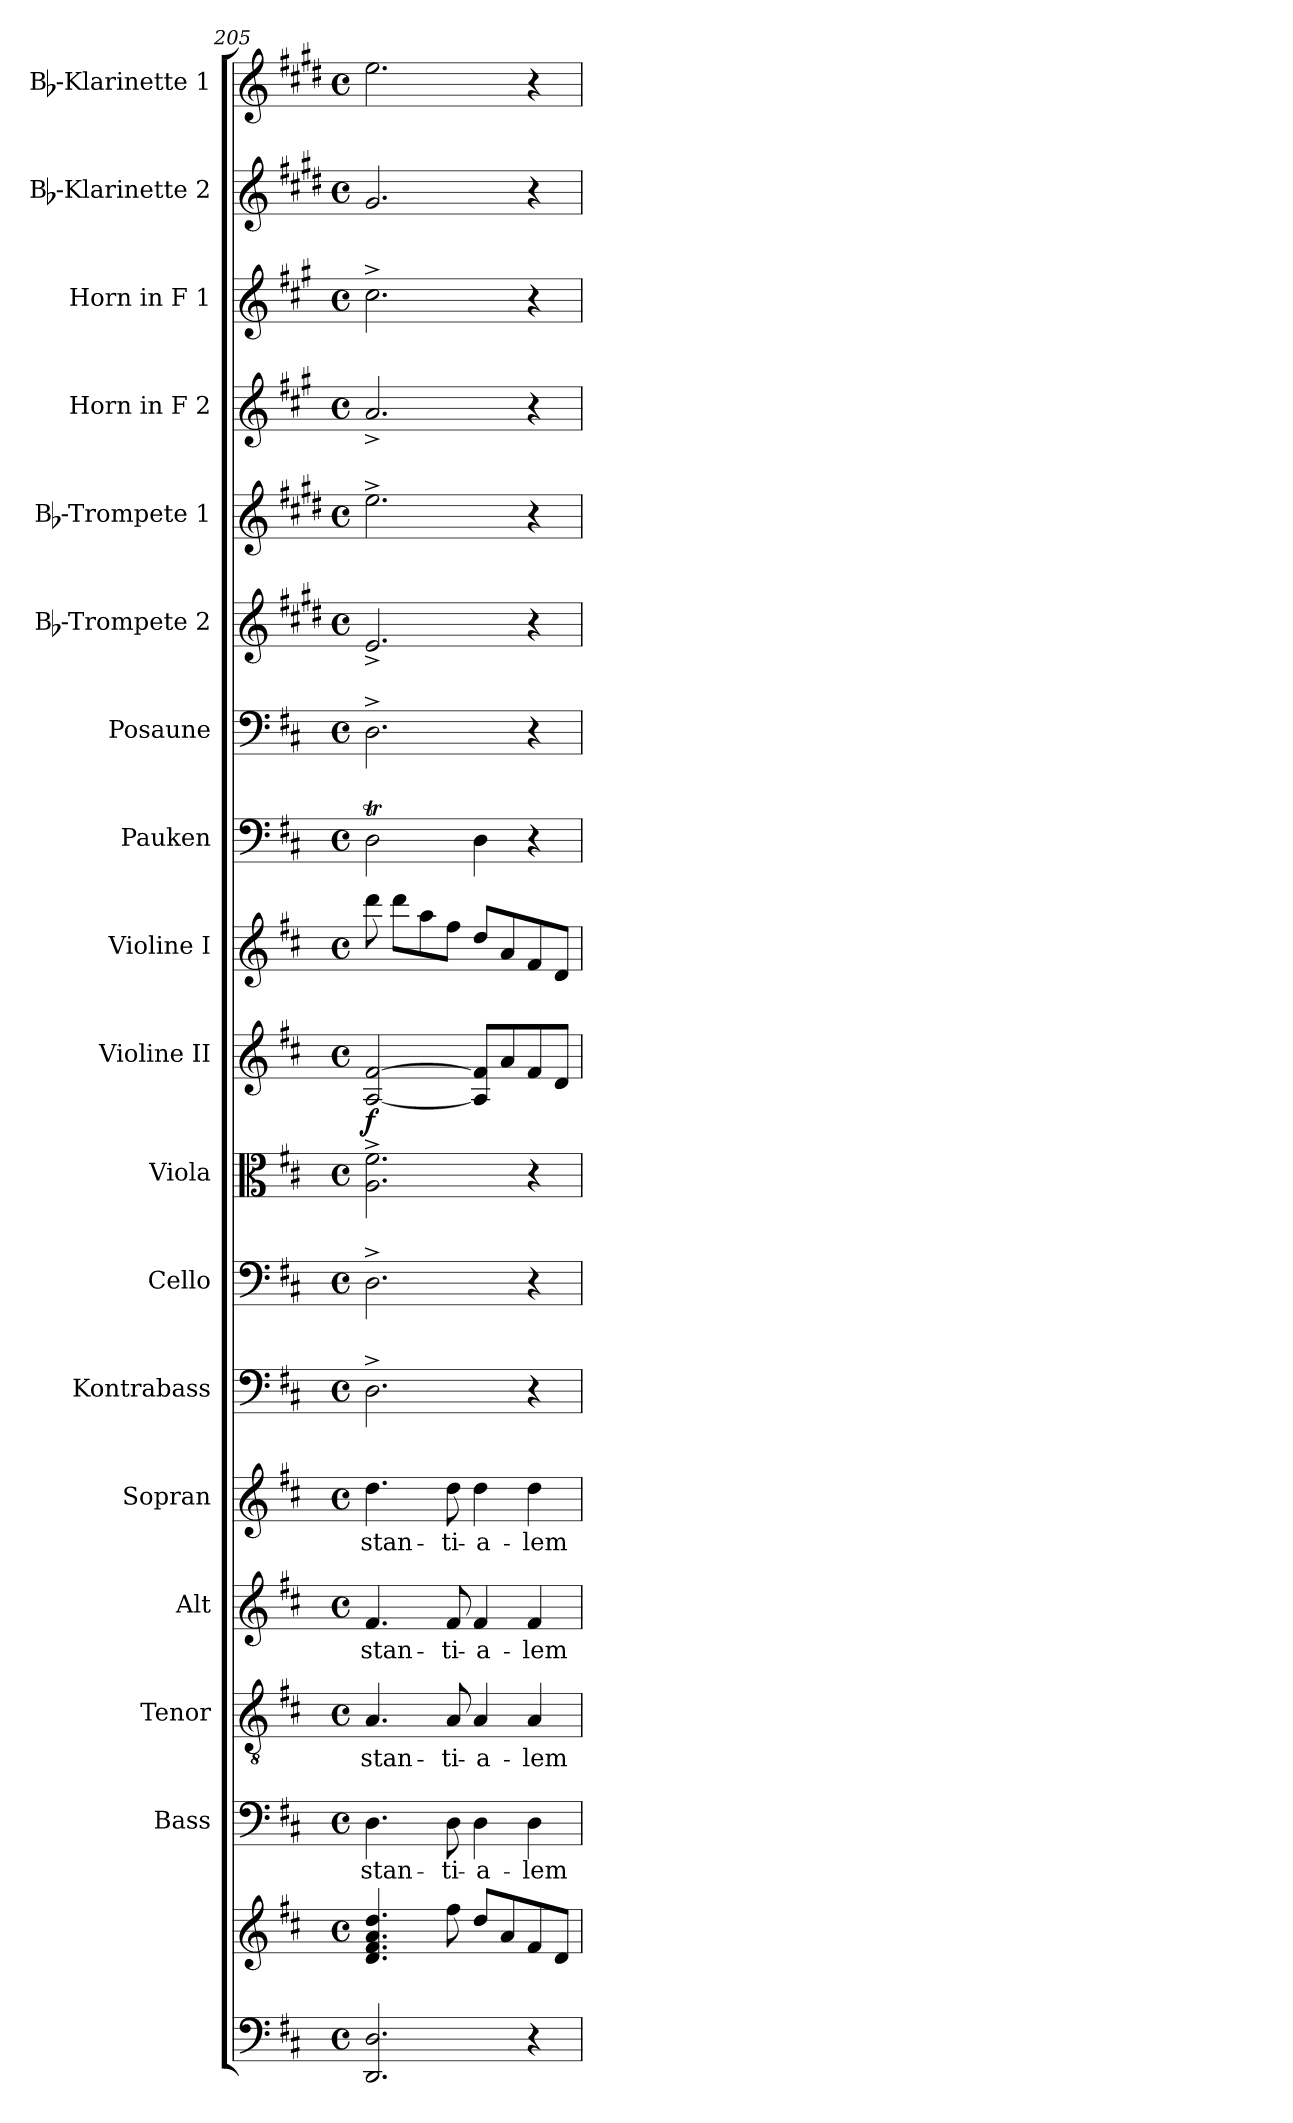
**kern	**kern	**kern	**text	**kern	**text	**kern	**text	**kern	**text	**kern	**kern	**kern	**kern	**dynam	**kern	**kern	**kern	**kern	**kern	**kern	**kern	**kern	**kern
*part18	*part18	*part17	*part17	*part16	*part16	*part15	*part15	*part14	*part14	*part13	*part12	*part11	*part10	*part10	*part9	*part8	*part7	*part6	*part5	*part4	*part3	*part2	*part1
*staff19	*staff18	*staff17	*staff17	*staff16	*staff16	*staff15	*staff15	*staff14	*staff14	*staff13	*staff12	*staff11	*staff10	*staff10	*staff9	*staff8	*staff7	*staff6	*staff5	*staff4	*staff3	*staff2	*staff1
*	*	*I"Bass	*	*I"Tenor	*	*I"Alt	*	*I"Sopran	*	*I"Kontrabass	*I"Cello	*I"Viola	*I"Violine II	*	*I"Violine I	*I"Pauken	*I"Posaune	*I"Bb-Trompete 2	*I"Bb-Trompete 1	*I"Horn in F 2	*I"Horn in F 1	*I"Bb-Klarinette 2	*I"Bb-Klarinette 1
*	*	*I'B.	*	*I'T.	*	*I'A.	*	*I'S.	*	*I'Kb.	*	*I'Vla.	*I'Vl. II	*	*I'Vl. I	*I'Pk.	*I'Pos.	*I'Bb Trp. 2	*I'Bb Trp. 1	*	*	*I'Bb Kl. 2	*I'Bb Kl. 1
!!LO:PB:g=z
*clefF4	*clefG2	*clefF4	*	*clefGv2	*	*clefG2	*	*clefG2	*	*clefF4	*clefF4	*clefC3	*clefG2	*	*clefG2	*clefF4	*clefF4	*clefG2	*clefG2	*clefG2	*clefG2	*clefG2	*clefG2
*	*	*	*	*	*	*	*	*	*	*ITrd7c12	*	*	*	*	*	*	*	*ITrd1c2	*ITrd1c2	*ITrd4c7	*ITrd4c7	*ITrd1c2	*ITrd1c2
*k[f#c#]	*k[f#c#]	*k[f#c#]	*	*k[f#c#]	*	*k[f#c#]	*	*k[f#c#]	*	*k[f#c#]	*k[f#c#]	*k[f#c#]	*k[f#c#]	*	*k[f#c#]	*k[f#c#]	*k[f#c#]	*k[f#c#]	*k[f#c#]	*k[f#c#]	*k[f#c#]	*k[f#c#]	*k[f#c#]
*D:	*D:	*D:	*	*D:	*	*D:	*	*D:	*	*D:	*D:	*D:	*D:	*	*D:	*D:	*D:	*D:	*D:	*D:	*D:	*D:	*D:
*M4/4	*M4/4	*M4/4	*	*M4/4	*	*M4/4	*	*M4/4	*	*M4/4	*M4/4	*M4/4	*M4/4	*	*M4/4	*M4/4	*M4/4	*M4/4	*M4/4	*M4/4	*M4/4	*M4/4	*M4/4
*met(c)	*met(c)	*met(c)	*	*met(c)	*	*met(c)	*	*met(c)	*	*met(c)	*met(c)	*met(c)	*met(c)	*	*met(c)	*met(c)	*met(c)	*met(c)	*met(c)	*met(c)	*met(c)	*met(c)	*met(c)
=205	=205	=205	=205	=205	=205	=205	=205	=205	=205	=205	=205	=205	=205	=205	=205	=205	=205	=205	=205	=205	=205	=205	=205
!	!	!	!LO:LY:b	!	!LO:LY:b	!	!LO:LY:b	!	!LO:LY:b	!	!	!	!	!LO:DY:b	!	!	!	!	!	!	!	!	!
2.DD/ 2.D/	4.d/ 4.f#/ 4.a/ 4.dd/	4.D\	-stan-	4.A/	-stan-	4.f#/	-stan-	4.dd\	-stan-	2.DD^>\	2.D^>\	2.A\^> 2.f#\^>	[2A/ [2f#/	f	8ddd\	2DT\	2.D^>\	2.d^</	2.dd^>\	2.d^</	2.f#^>\	2.f#/	2.dd\
.	.	.	.	.	.	.	.	.	.	.	.	.	.	.	8ddd\L	.	.	.	.	.	.	.	.
.	.	.	.	.	.	.	.	.	.	.	.	.	.	.	8aa\	.	.	.	.	.	.	.	.
!	!	!	!LO:LY:b	!	!LO:LY:b	!	!LO:LY:b	!	!LO:LY:b	!	!	!	!	!	!	!	!	!	!	!	!	!	!
.	8ff#\	8D\	-ti-	8A/	-ti-	8f#/	-ti-	8dd\	-ti-	.	.	.	.	.	8ff#\J	.	.	.	.	.	.	.	.
!	!	!	!LO:LY:b	!	!LO:LY:b	!	!LO:LY:b	!	!LO:LY:b	!	!	!	!	!	!	!	!	!	!	!	!	!	!
.	8dd/L	4D\	-a-	4A/	-a-	4f#/	-a-	4dd\	-a-	.	.	.	8A/] 8f#/]L	.	8dd/L	4D\	.	.	.	.	.	.	.
.	8a/	.	.	.	.	.	.	.	.	.	.	.	8a/	.	8a/	.	.	.	.	.	.	.	.
!	!	!	!LO:LY:b	!	!LO:LY:b	!	!LO:LY:b	!	!LO:LY:b	!	!	!	!	!	!	!	!	!	!	!	!	!	!
4r	8f#/	4D\	-lem	4A/	-lem	4f#/	-lem	4dd\	-lem	4r	4r	4r	8f#/	.	8f#/	4r	4r	4r	4r	4r	4r	4r	4r
.	8d/J	.	.	.	.	.	.	.	.	.	.	.	8d/J	.	8d/J	.	.	.	.	.	.	.	.
=	=	=	=	=	=	=	=	=	=	=	=	=	=	=	=	=	=	=	=	=	=	=	=
*-	*-	*-	*-	*-	*-	*-	*-	*-	*-	*-	*-	*-	*-	*-	*-	*-	*-	*-	*-	*-	*-	*-	*-
